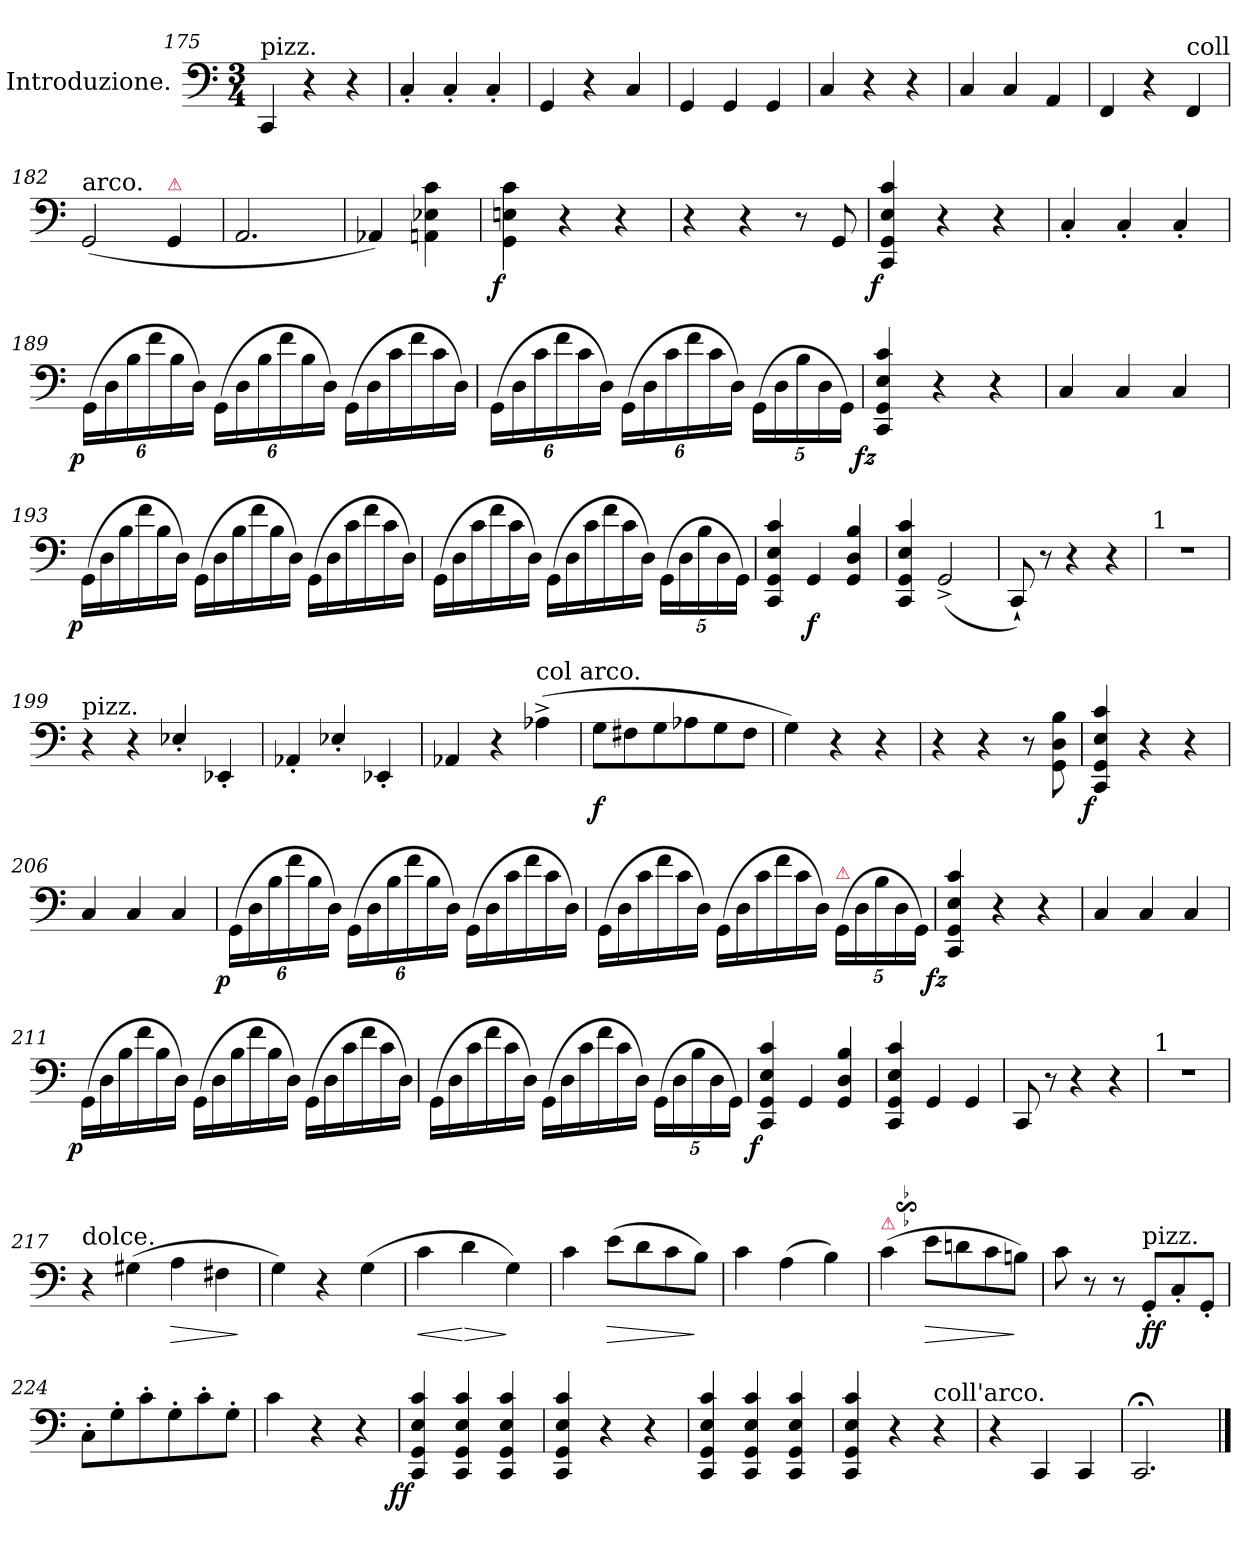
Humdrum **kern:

**kern	**dynam
*part1	*part1
*staff1	*staff1
*I"Introduzione.	*
*clefF4	*
*k[]	*
*C:	*
*M3/4	*
=175	=175
!LO:TX:a:t=pizz.	!
4CC	.
4r	.
4r	.
=176	=176
4C'<	.
4C'<	.
4C'<	.
=177	=177
4GG	.
4r	.
4C	.
=178	=178
4GG	.
4GG	.
4GG	.
=179	=179
4C	.
4r	.
4r	.
=180	=180
4C	.
4C	.
4AA	.
=181	=181
4FF	.
4r	.
!LO:TX:a:t=coll	!
4FF	.
=182	=182
!LO:TX:a:t=arco.	!
(>2GG	.
!LO:TX:a:color=crimson:t=⚠	!
4GG	.
=183	=183
2.AA	.
=184	=184
4AA-X)	.
4AAn 4E-X 4c	.
=185	=185
!	!LO:DY:rj
4GG 4En 4c	f
4r	.
4r	.
=186	=186
4r	.
4r	.
8r	.
8GG	.
=187	=187
!	!LO:DY:rj
4CC 4GG 4E 4c	f
4r	.
4r	.
=188	=188
4C'>	.
4C'>	.
4C'>	.
=189	=189
!	!LO:DY:rj
(>24GGLL	p
24D	.
24B	.
24f	.
24B	.
24DJJ)	.
(>24GGLL	.
24D	.
24B	.
24f	.
24B	.
24DJJ)	.
*Xtuplet	*
(>24GGLL	.
24D	.
24c	.
24f	.
24c	.
24DJJ)	.
=190	=190
*tuplet	*
(>24GGLL	.
24D	.
24c	.
24f	.
24c	.
24DJJ)	.
(>24GGLL	.
24D	.
24c	.
24f	.
24c	.
24DJJ)	.
(>20GG\LL	.
20D	.
20B	.
20D	.
20GGJJ)	.
=191	=191
!	!LO:DY:rj
4CC 4GG 4E 4c	fz
4r	.
4r	.
=192	=192
4C	.
4C	.
4C	.
=193	=193
*Xtuplet	*
!	!LO:DY:rj
(>24GGLL	p
24D	.
24B	.
24f	.
24B	.
24DJJ)	.
(>24GGLL	.
24D	.
24B	.
24f	.
24B	.
24DJJ)	.
(>24GGLL	.
24D	.
24c	.
24f	.
24c	.
24DJJ)	.
=194	=194
(>24GGLL	.
24D	.
24c	.
24f	.
24c	.
24DJJ)	.
(>24GGLL	.
24D	.
24c	.
24f	.
24c	.
24DJJ)	.
*tuplet	*
(>20GG\LL	.
20D	.
20B	.
20D	.
20GGJJ)	.
=195	=195
4CC 4GG 4E 4c	.
4GG	f
4GG/ 4D/ 4B/	.
=196	=196
4CC 4GG 4E 4c	.
(<2GG^<	.
=197	=197
8CC`<)	.
8r	.
4r	.
4r	.
=198	=198
!LO:TX:a:t=1	!
2.r	.
=199	=199
!LO:TX:a:t=pizz.	!
4r	.
4r	.
4E-X'</	.
4EE-X'<	.
=200	=200
4AA-X'<	.
4E-X'</	.
4EE-X'<	.
=201	=201
4AA-X	.
4r	.
!LO:TX:a:t=col arco.	!
(>4A-X^<	.
=202	=202
8GL	f
8F#X	.
8G	.
8A-X	.
8G	.
8F#J	.
=203	=203
4G)	.
4r	.
4r	.
=204	=204
4r	.
4r	.
8r	.
8GG 8D 8B	.
=205	=205
!	!LO:DY:rj
4CC 4GG 4E 4c	f
4r	.
4r	.
=206	=206
4C	.
4C	.
4C	.
=207	=207
!	!LO:DY:rj
(>24GGLL	p
24D	.
24B	.
24f	.
24B	.
24DJJ)	.
(>24GGLL	.
24D	.
24B	.
24f	.
24B	.
24DJJ)	.
*Xtuplet	*
(>24GGLL	.
24D	.
24c	.
24f	.
24c	.
24DJJ)	.
=208	=208
(>24GGLL	.
24D	.
24c	.
24f	.
24c	.
24DJJ)	.
(>24GGLL	.
24D	.
24c	.
24f	.
24c	.
24DJJ)	.
*tuplet	*
!LO:TX:a:color=crimson:t=⚠	!
(>20GG\LL	.
20D	.
20B	.
20D	.
20GGJJ)	.
=209	=209
!	!LO:DY:rj
4CC 4GG 4E 4c	fz
4r	.
4r	.
=210	=210
4C	.
4C	.
4C	.
=211	=211
*Xtuplet	*
!	!LO:DY:rj
(>24GGLL	p
24D	.
24B	.
24f	.
24B	.
24DJJ)	.
(>24GGLL	.
24D	.
24B	.
24f	.
24B	.
24DJJ)	.
(>24GGLL	.
24D	.
24c	.
24f	.
24c	.
24DJJ)	.
=212	=212
(>24GGLL	.
24D	.
24c	.
24f	.
24c	.
24DJJ)	.
(>24GGLL	.
24D	.
24c	.
24f	.
24c	.
24DJJ)	.
*tuplet	*
(>20GG\LL	.
20D	.
20B	.
20D	.
20GGJJ)	.
=213	=213
!	!LO:DY:rj
4CC 4GG 4E 4c	f
4GG	.
4GG/ 4D/ 4B/	.
=214	=214
4CC 4GG 4E 4c	.
4GG	.
4GG	.
=215	=215
8CC	.
8r	.
4r	.
4r	.
=216	=216
!LO:TX:a:t=1	!
2.r	.
=217	=217
!LO:TX:a:t=dolce.	!
4r	.
(>4G#X	.
!	!LO:HP:b
4A	>
4F#X	.
.	]
=218	=218
4G)	.
4r	.
(>4G	.
=219	=219
!	!LO:HP:b
4c	<
!	!LO:HP:n=1:b
4d	[ >
4G)	]
=220	=220
4c	.
!	!LO:HP:b
(>8eL	>
8d	.
8c	.
8BJ)	]
=221	=221
4c	.
(>4A	.
4B)	.
=222	=222
!LO:TX:a:color=crimson:t=⚠	!
(>4c$Ss	.
!	!LO:HP:b
8eL	>
8d	.
8c	.
8BJ)	]
=223	=223
8c	.
8r	.
8r	.
!LO:TX:a:t=pizz.	!
8GG'<L	ff
8C'<	.
8GG'<J	.
=224	=224
8C'>L	.
8G'>	.
8c'>	.
8G'>	.
8c'>	.
8G'>J	.
=225	=225
4c	.
4r	.
4r	.
=226	=226
!	!LO:DY:rj
4CC 4GG 4E 4c	ff
4CC 4GG 4E 4c	.
4CC 4GG 4E 4c	.
=227	=227
4CC 4GG 4E 4c	.
4r	.
4r	.
=228	=228
4CC 4GG 4E 4c	.
4CC 4GG 4E 4c	.
4CC 4GG 4E 4c	.
=229	=229
4CC 4GG 4E 4c	.
4r	.
!LO:TX:a:t=coll'arco.	!
4r	.
=230	=230
4r	.
4CC	.
4CC	.
=231	=231
2.CC;<	.
==	==
*-	*-
